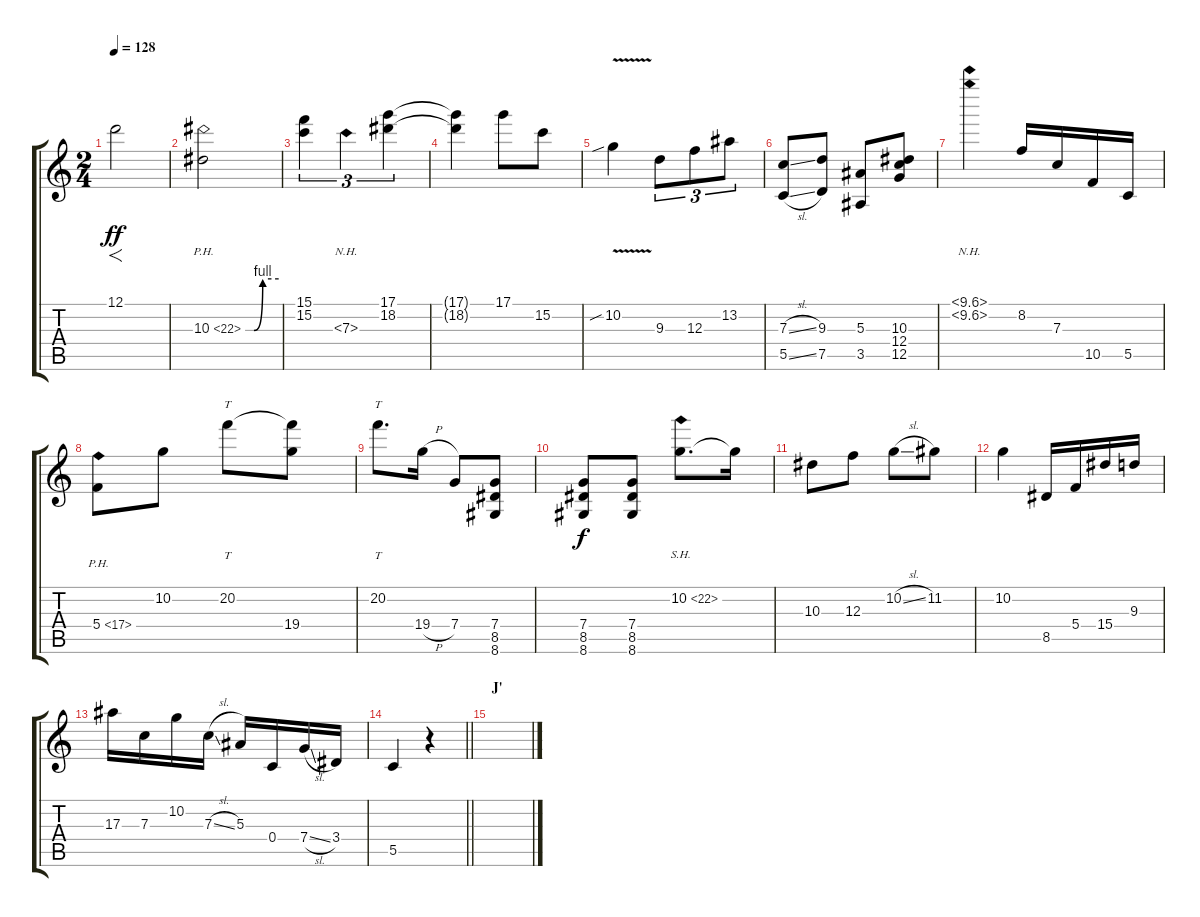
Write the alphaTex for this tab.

\track "" {instrument overdrivenguitar}
\staff {score tabs}
\tuning (D4 A3 F3 C3 G2 C2) {hide}
\ts (2 4)
\tempo 128
\clef g2
\ks c
12.1.2{f dy ff} |
10.3{be (custom 0 0 15 0 31 4 60 4) ph 12}.2 |
(15.1 15.2).4{tu (3 2)} 7.3{nh}.4{tu (3 2)} (17.1 18.2).4{tu (3 2)} |
(17.1{t} 18.2{t}).4 17.1.8 15.2.8 |
10.2{v sib}.4 9.3.8{tu (3 2)} 12.3.8{tu (3 2)} 13.2.8{tu (3 2)} |
(7.3{sl} 5.5{sl}).8 (9.3 7.5).8 (5.3 3.5).8 (10.3 12.4 12.5).8 |
(10.1{nh} 10.2{nh}).4 8.2.16 7.3.16 10.5.16 5.5.16 |
5.4{ph 12}.8 10.2.8 20.2.8{tt} (20.2{t} 19.4).8 |
20.2.8{tt d} 19.4{h}.16 7.4.8 (7.4 8.5 8.6).8 |
(7.4 8.5 8.6).8{dy f} (7.4 8.5 8.6).8 10.2{sh 12}.8{d} 10.2{t}.16 |
10.3.8 12.3.8 10.2{sl}.8 11.2.8 |
10.2.4 8.5.16 5.4.16 15.4.16 9.3.16 |
17.3.16 7.3.16 10.2.16 7.3{sl}.16 5.3.16 0.4.16 7.4{sl}.16 3.4.16 |
\barLineRight lightlight
5.5.4 r.4 |
\section ("" "J'")
